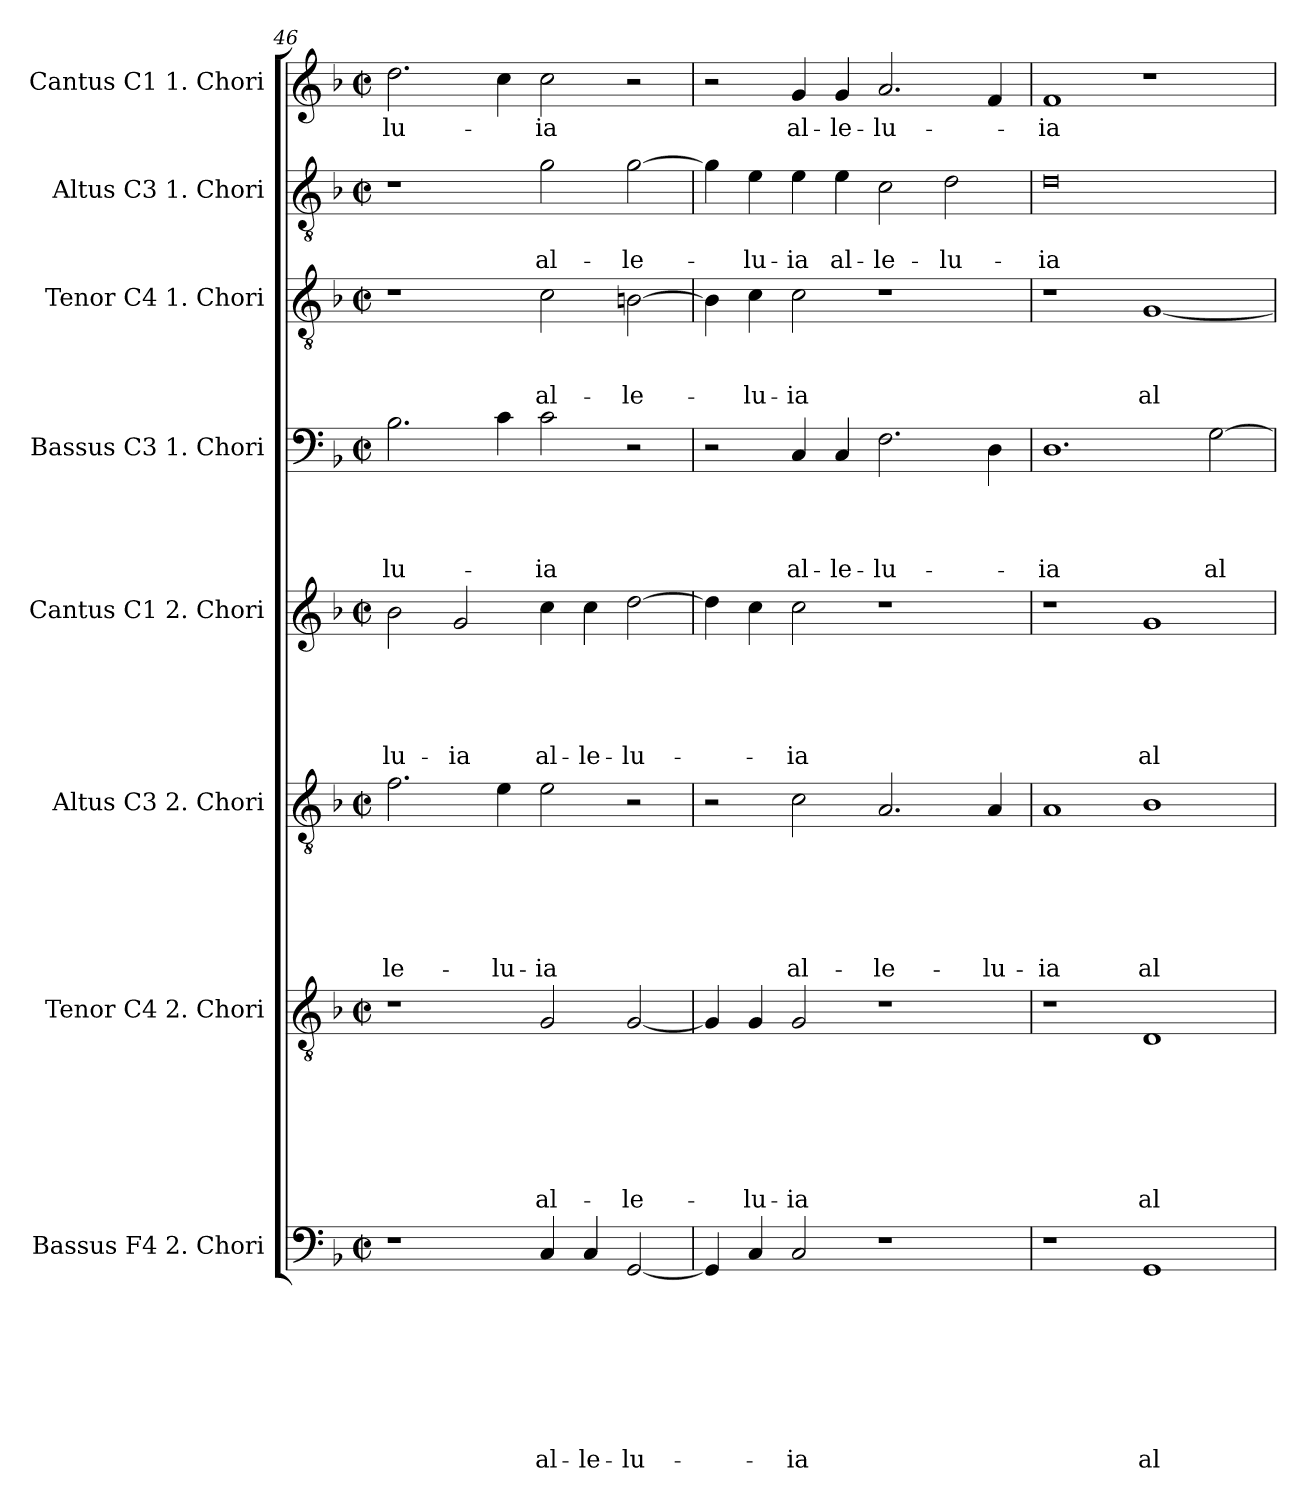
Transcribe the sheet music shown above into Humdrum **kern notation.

**kern	**text	**text	**text	**text	**text	**text	**text	**text	**kern	**text	**text	**text	**text	**text	**text	**text	**kern	**text	**text	**text	**text	**text	**text	**kern	**text	**text	**text	**text	**text	**kern	**text	**text	**text	**text	**kern	**text	**text	**text	**kern	**text	**text	**kern	**text
*part8	*part8	*part8	*part8	*part8	*part8	*part8	*part8	*part8	*part7	*part7	*part7	*part7	*part7	*part7	*part7	*part7	*part6	*part6	*part6	*part6	*part6	*part6	*part6	*part5	*part5	*part5	*part5	*part5	*part5	*part4	*part4	*part4	*part4	*part4	*part3	*part3	*part3	*part3	*part2	*part2	*part2	*part1	*part1
*staff8	*staff8	*staff8	*staff8	*staff8	*staff8	*staff8	*staff8	*staff8	*staff7	*staff7	*staff7	*staff7	*staff7	*staff7	*staff7	*staff7	*staff6	*staff6	*staff6	*staff6	*staff6	*staff6	*staff6	*staff5	*staff5	*staff5	*staff5	*staff5	*staff5	*staff4	*staff4	*staff4	*staff4	*staff4	*staff3	*staff3	*staff3	*staff3	*staff2	*staff2	*staff2	*staff1	*staff1
*I"Bassus F4 2. Chori	*	*	*	*	*	*	*	*	*I"Tenor C4 2. Chori	*	*	*	*	*	*	*	*I"Altus C3 2. Chori	*	*	*	*	*	*	*I"Cantus C1 2. Chori	*	*	*	*	*	*I"Bassus C3 1. Chori	*	*	*	*	*I"Tenor C4 1. Chori	*	*	*	*I"Altus C3 1. Chori	*	*	*I"Cantus C1 1. Chori	*
!!LO:PB:g=z
*clefF4	*	*	*	*	*	*	*	*	*clefGv2	*	*	*	*	*	*	*	*clefGv2	*	*	*	*	*	*	*clefG2	*	*	*	*	*	*clefF4	*	*	*	*	*clefGv2	*	*	*	*clefGv2	*	*	*clefG2	*
*k[b-]	*	*	*	*	*	*	*	*	*k[b-]	*	*	*	*	*	*	*	*k[b-]	*	*	*	*	*	*	*k[b-]	*	*	*	*	*	*k[b-]	*	*	*	*	*k[b-]	*	*	*	*k[b-]	*	*	*k[b-]	*
*F:	*	*	*	*	*	*	*	*	*F:	*	*	*	*	*	*	*	*F:	*	*	*	*	*	*	*F:	*	*	*	*	*	*F:	*	*	*	*	*F:	*	*	*	*F:	*	*	*F:	*
*M2/2	*	*	*	*	*	*	*	*	*M2/2	*	*	*	*	*	*	*	*M2/2	*	*	*	*	*	*	*M2/2	*	*	*	*	*	*M2/2	*	*	*	*	*M2/2	*	*	*	*M2/2	*	*	*M2/2	*
*met(c|)	*	*	*	*	*	*	*	*	*met(c|)	*	*	*	*	*	*	*	*met(c|)	*	*	*	*	*	*	*met(c|)	*	*	*	*	*	*met(c|)	*	*	*	*	*met(c|)	*	*	*	*met(c|)	*	*	*met(c|)	*
=46	=46	=46	=46	=46	=46	=46	=46	=46	=46	=46	=46	=46	=46	=46	=46	=46	=46	=46	=46	=46	=46	=46	=46	=46	=46	=46	=46	=46	=46	=46	=46	=46	=46	=46	=46	=46	=46	=46	=46	=46	=46	=46	=46
1r	.	.	.	.	.	.	.	.	1r	.	.	.	.	.	.	.	2.f\	.	.	.	.	.	-le-	2b-\	.	.	.	.	-lu-	2.B-\	.	.	.	-lu-	1r	.	.	.	1r	.	.	2.dd\	-lu-
.	.	.	.	.	.	.	.	.	.	.	.	.	.	.	.	.	.	.	.	.	.	.	.	2g/	.	.	.	.	-ia	.	.	.	.	.	.	.	.	.	.	.	.	.	.
.	.	.	.	.	.	.	.	.	.	.	.	.	.	.	.	.	4e\	.	.	.	.	.	-lu-	.	.	.	.	.	.	4c\	.	.	.	.	.	.	.	.	.	.	.	4cc\	.
4C/	.	.	.	.	.	.	.	al-	2G/	.	.	.	.	.	.	al-	2e\	.	.	.	.	.	-ia	4cc\	.	.	.	.	al-	2c\	.	.	.	-ia	2c\	.	.	al-	2g\	.	al-	2cc\	-ia
4C/	.	.	.	.	.	.	.	-le-	.	.	.	.	.	.	.	.	.	.	.	.	.	.	.	4cc\	.	.	.	.	-le-	.	.	.	.	.	.	.	.	.	.	.	.	.	.
[2GG/	.	.	.	.	.	.	.	-lu-	[2G/	.	.	.	.	.	.	-le-	2r	.	.	.	.	.	.	[2dd\	.	.	.	.	-lu-	2r	.	.	.	.	[2Bn\	.	.	-le-	[2g\	.	-le-	2r	.
=47	=47	=47	=47	=47	=47	=47	=47	=47	=47	=47	=47	=47	=47	=47	=47	=47	=47	=47	=47	=47	=47	=47	=47	=47	=47	=47	=47	=47	=47	=47	=47	=47	=47	=47	=47	=47	=47	=47	=47	=47	=47	=47	=47
4GG/]	.	.	.	.	.	.	.	.	4G/]	.	.	.	.	.	.	.	2r	.	.	.	.	.	.	4dd\]	.	.	.	.	.	2r	.	.	.	.	4B\]	.	.	.	4g\]	.	.	2r	.
4C/	.	.	.	.	.	.	.	.	4G/	.	.	.	.	.	.	-lu-	.	.	.	.	.	.	.	4cc\	.	.	.	.	.	.	.	.	.	.	4c\	.	.	-lu-	4e\	.	-lu-	.	.
2C/	.	.	.	.	.	.	.	-ia	2G/	.	.	.	.	.	.	-ia	2c\	.	.	.	.	.	al-	2cc\	.	.	.	.	-ia	4C/	.	.	.	al-	2c\	.	.	-ia	4e\	.	-ia	4g/	al-
.	.	.	.	.	.	.	.	.	.	.	.	.	.	.	.	.	.	.	.	.	.	.	.	.	.	.	.	.	.	4C/	.	.	.	-le-	.	.	.	.	4e\	.	al-	4g/	-le-
1r	.	.	.	.	.	.	.	.	1r	.	.	.	.	.	.	.	2.A/	.	.	.	.	.	-le-	1r	.	.	.	.	.	2.F\	.	.	.	-lu-	1r	.	.	.	2c\	.	-le-	2.a/	-lu-
.	.	.	.	.	.	.	.	.	.	.	.	.	.	.	.	.	.	.	.	.	.	.	.	.	.	.	.	.	.	.	.	.	.	.	.	.	.	.	2d\	.	-lu-	.	.
.	.	.	.	.	.	.	.	.	.	.	.	.	.	.	.	.	4A/	.	.	.	.	.	-lu-	.	.	.	.	.	.	4D\	.	.	.	.	.	.	.	.	.	.	.	4f/	.
=48	=48	=48	=48	=48	=48	=48	=48	=48	=48	=48	=48	=48	=48	=48	=48	=48	=48	=48	=48	=48	=48	=48	=48	=48	=48	=48	=48	=48	=48	=48	=48	=48	=48	=48	=48	=48	=48	=48	=48	=48	=48	=48	=48
1r	.	.	.	.	.	.	.	.	1r	.	.	.	.	.	.	.	1A	.	.	.	.	.	-ia	1r	.	.	.	.	.	1.D	.	.	.	-ia	1r	.	.	.	0d	.	-ia	1f	-ia
1GG	.	.	.	.	.	.	.	al-	1D	.	.	.	.	.	.	al-	1B-	.	.	.	.	.	al-	1g	.	.	.	.	al-	.	.	.	.	.	[1G	.	.	al-	.	.	.	1r	.
.	.	.	.	.	.	.	.	.	.	.	.	.	.	.	.	.	.	.	.	.	.	.	.	.	.	.	.	.	.	[2G\	.	.	.	al-	.	.	.	.	.	.	.	.	.
=	=	=	=	=	=	=	=	=	=	=	=	=	=	=	=	=	=	=	=	=	=	=	=	=	=	=	=	=	=	=	=	=	=	=	=	=	=	=	=	=	=	=	=
*-	*-	*-	*-	*-	*-	*-	*-	*-	*-	*-	*-	*-	*-	*-	*-	*-	*-	*-	*-	*-	*-	*-	*-	*-	*-	*-	*-	*-	*-	*-	*-	*-	*-	*-	*-	*-	*-	*-	*-	*-	*-	*-	*-
